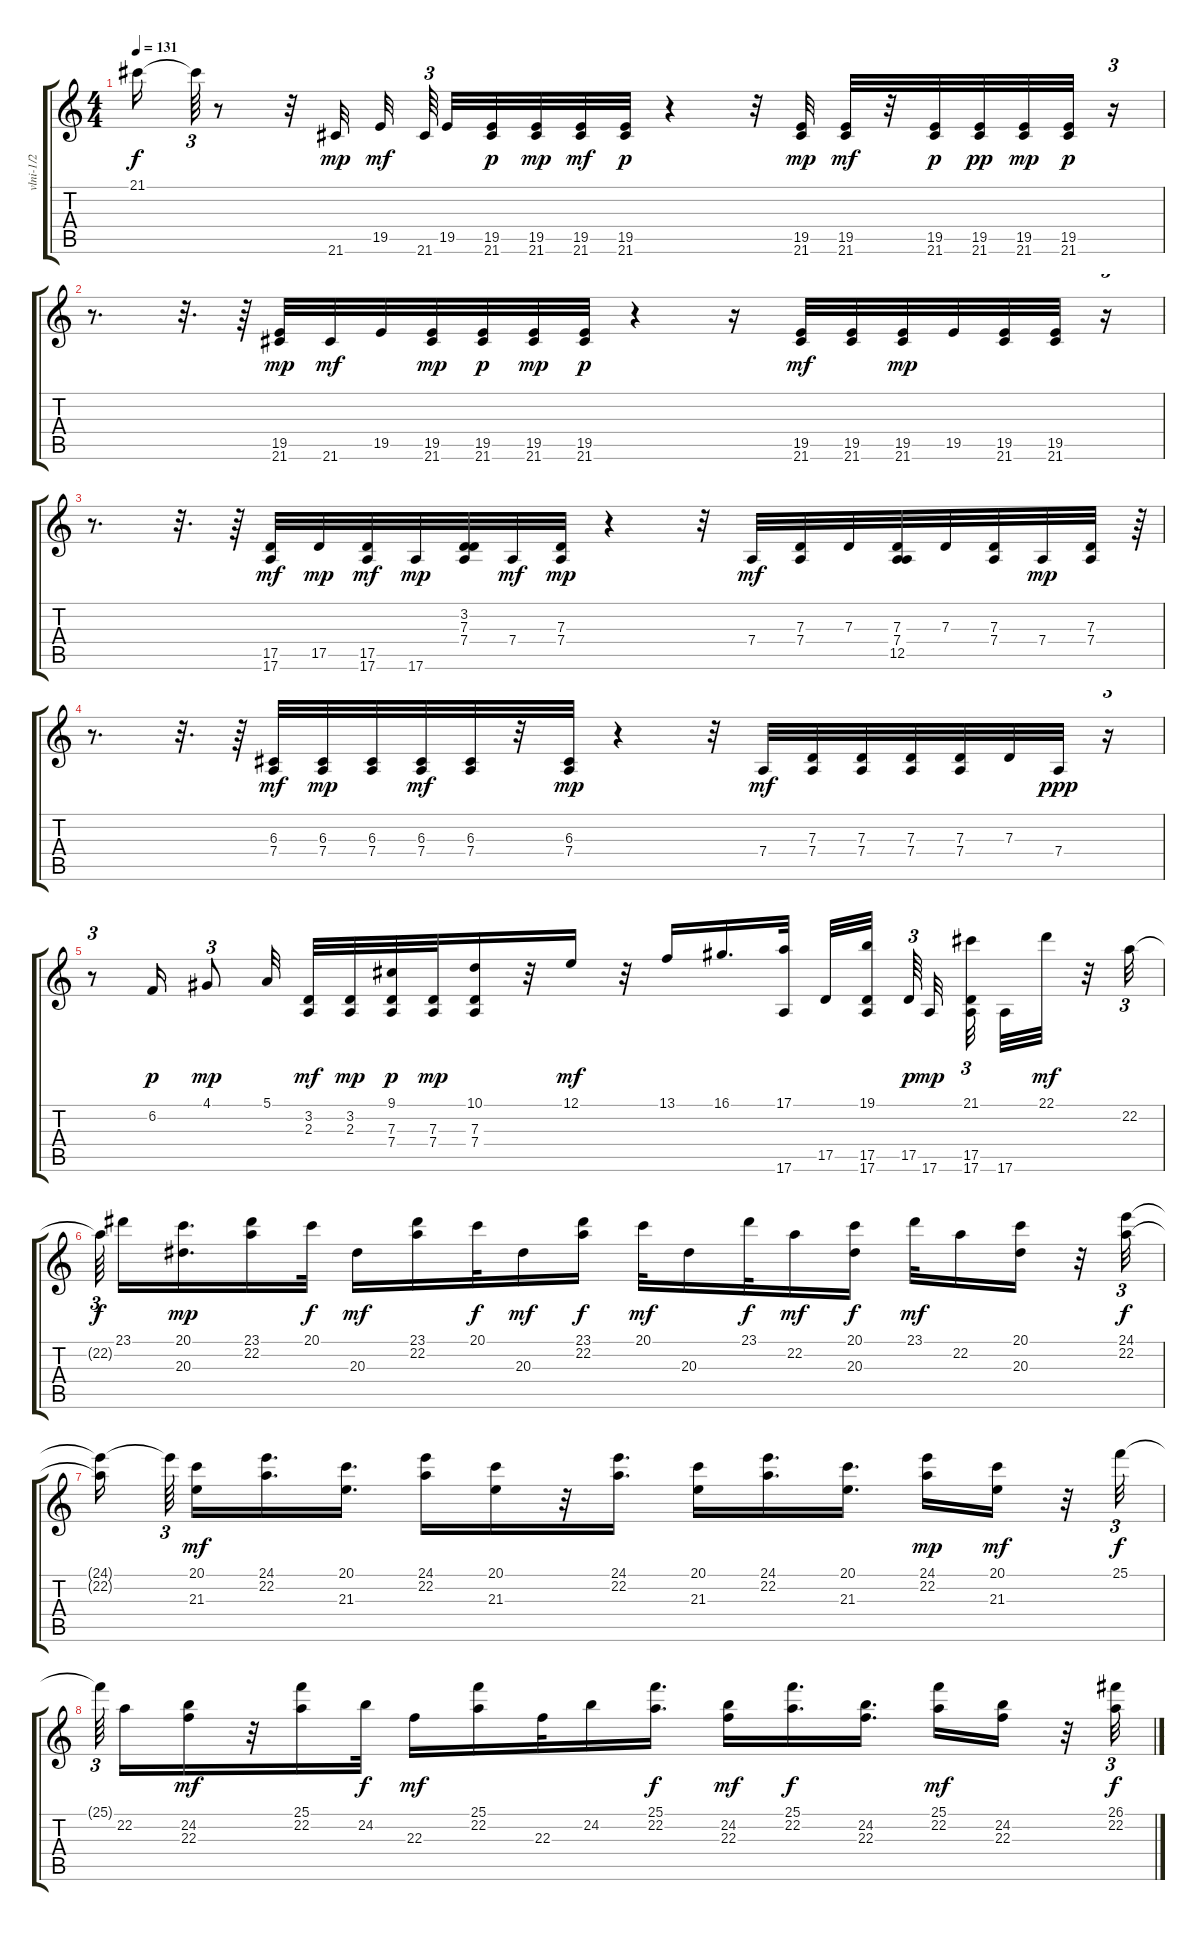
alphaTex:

\track ("vlni-1/2" "vlni-1/2") {instrument stringensemble2}
\staff {score tabs}
\tuning (E4 B3 G3 D3 A2 E2) {hide}
\ts (4 4)
\tempo 131
\clef g2
\ks c
21.1{t}.16{dy f} 21.1{t}.64{tu (3 2)} r.8 r.32 21.6.32{dy mp} 19.5.32{dy mf beam splitsecondary} 21.6.64{tu (3 2) beam splitsecondary} 19.5.32 (19.5 21.6).32{dy p} (19.5 21.6).32{dy mp} (19.5 21.6).32{dy mf} (19.5 21.6).32{dy p} r.4 r.32 (19.5 21.6).32{dy mp} (19.5 21.6).32{dy mf} r.32 (19.5 21.6).32{dy p} (19.5 21.6).32{dy pp} (19.5 21.6).32{dy mp} (19.5 21.6).32{dy p} r.16{tu (3 2)} |
r.8{d} r.32{d} r.64 (19.5 21.6).32{dy mp} 21.6.32{dy mf} 19.5.32 (19.5 21.6).32{dy mp} (19.5 21.6).32{dy p} (19.5 21.6).32{dy mp} (19.5 21.6).32{dy p} r.4 r.16 (19.5 21.6).32{dy mf} (19.5 21.6).32 (19.5 21.6).32{dy mp} 19.5.32 (19.5 21.6).32 (19.5 21.6).32 r.16{tu (3 2)} |
r.8{d} r.32{d} r.64 (17.5 17.6).32{dy mf} 17.5.32{dy mp} (17.5 17.6).32{dy mf} 17.6.32{dy mp} (3.2 7.3 7.4).32 7.4.32{dy mf} (7.3 7.4).32{dy mp} r.4 r.32 7.4.32{dy mf} (7.3 7.4).32 7.3.32 (7.3 7.4 12.5).32 7.3.32 (7.3 7.4).32 7.4.32{dy mp} (7.3 7.4).32 r.64{tu (3 2)} |
r.8{d} r.32{d} r.64 (6.3 7.4).32{dy mf} (6.3 7.4).32{dy mp} (6.3 7.4).32 (6.3 7.4).32{dy mf} (6.3 7.4).32 r.32 (6.3 7.4).32{dy mp} r.4 r.32 7.4.32{dy mf} (7.3 7.4).32 (7.3 7.4).32 (7.3 7.4).32 (7.3 7.4).32 7.3.32 7.4.32{dy ppp} r.16{tu (3 2)} |
r.8{tu (3 2)} 6.2.16{dy p} 4.1.8{tu (3 2) dy mp} 5.1.32 (3.2 2.3).32{dy mf} (3.2 2.3).32{dy mp} (9.1 7.3 7.4).32{dy p} (7.3 7.4).32{dy mp} (10.1 7.3 7.4).16 r.32 12.1.16{dy mf} r.32 13.1.16 16.1.16{d} (17.1 17.6).32 17.5.32 (19.1 17.5 17.6).32{beam splitsecondary} 17.5.64{tu (3 2) dy p beam splitsecondary} 17.6.32{dy mp beam splitsecondary} (21.1 17.5 17.6).32{tu (3 2) beam splitsecondary} 17.6.32 22.1.32{dy mf} r.32 22.2.32{tu (3 2)} |
22.2{t}.64{tu (3 2) dy f beam splitsecondary} 23.1.16 (20.1 20.3).16{d dy mp} (23.1 22.2).16 20.1.32{dy f} 20.3.16{dy mf} (23.1 22.2).16 20.1.32{dy f} 20.3.16{dy mf} (23.1 22.2).16{dy f} 20.1.32{dy mf} 20.3.16 23.1.32{dy f} 22.2.16{dy mf} (20.1 20.3).16{dy f} 23.1.32{dy mf} 22.2.16 (20.1 20.3).16 r.32 (24.1 22.2).32{tu (3 2) dy f} |
(24.1{t} 22.2{t}).16{beam splitsecondary} 24.1{t}.64{tu (3 2) beam splitsecondary} (20.1 21.3).16{dy mf} (24.1 22.2).16{d} (20.1 21.3).16{d} (24.1 22.2).16 (20.1 21.3).16 r.32 (24.1 22.2).16{d} (20.1 21.3).16 (24.1 22.2).16{d} (20.1 21.3).16{d} (24.1 22.2).16{dy mp} (20.1 21.3).16{dy mf} r.32 25.1.32{tu (3 2) dy f} |
25.1{t}.64{tu (3 2) beam splitsecondary} 22.2.16 (24.2 22.3).16{dy mf} r.32 (25.1 22.2).16 24.2.32{dy f} 22.3.16{dy mf} (25.1 22.2).16 22.3.32 24.2.16 (25.1 22.2).16{d dy f} (24.2 22.3).16{dy mf} (25.1 22.2).16{d dy f} (24.2 22.3).16{d} (25.1 22.2).16{dy mf} (24.2 22.3).16 r.32 (26.1 22.2).32{tu (3 2) dy f}
